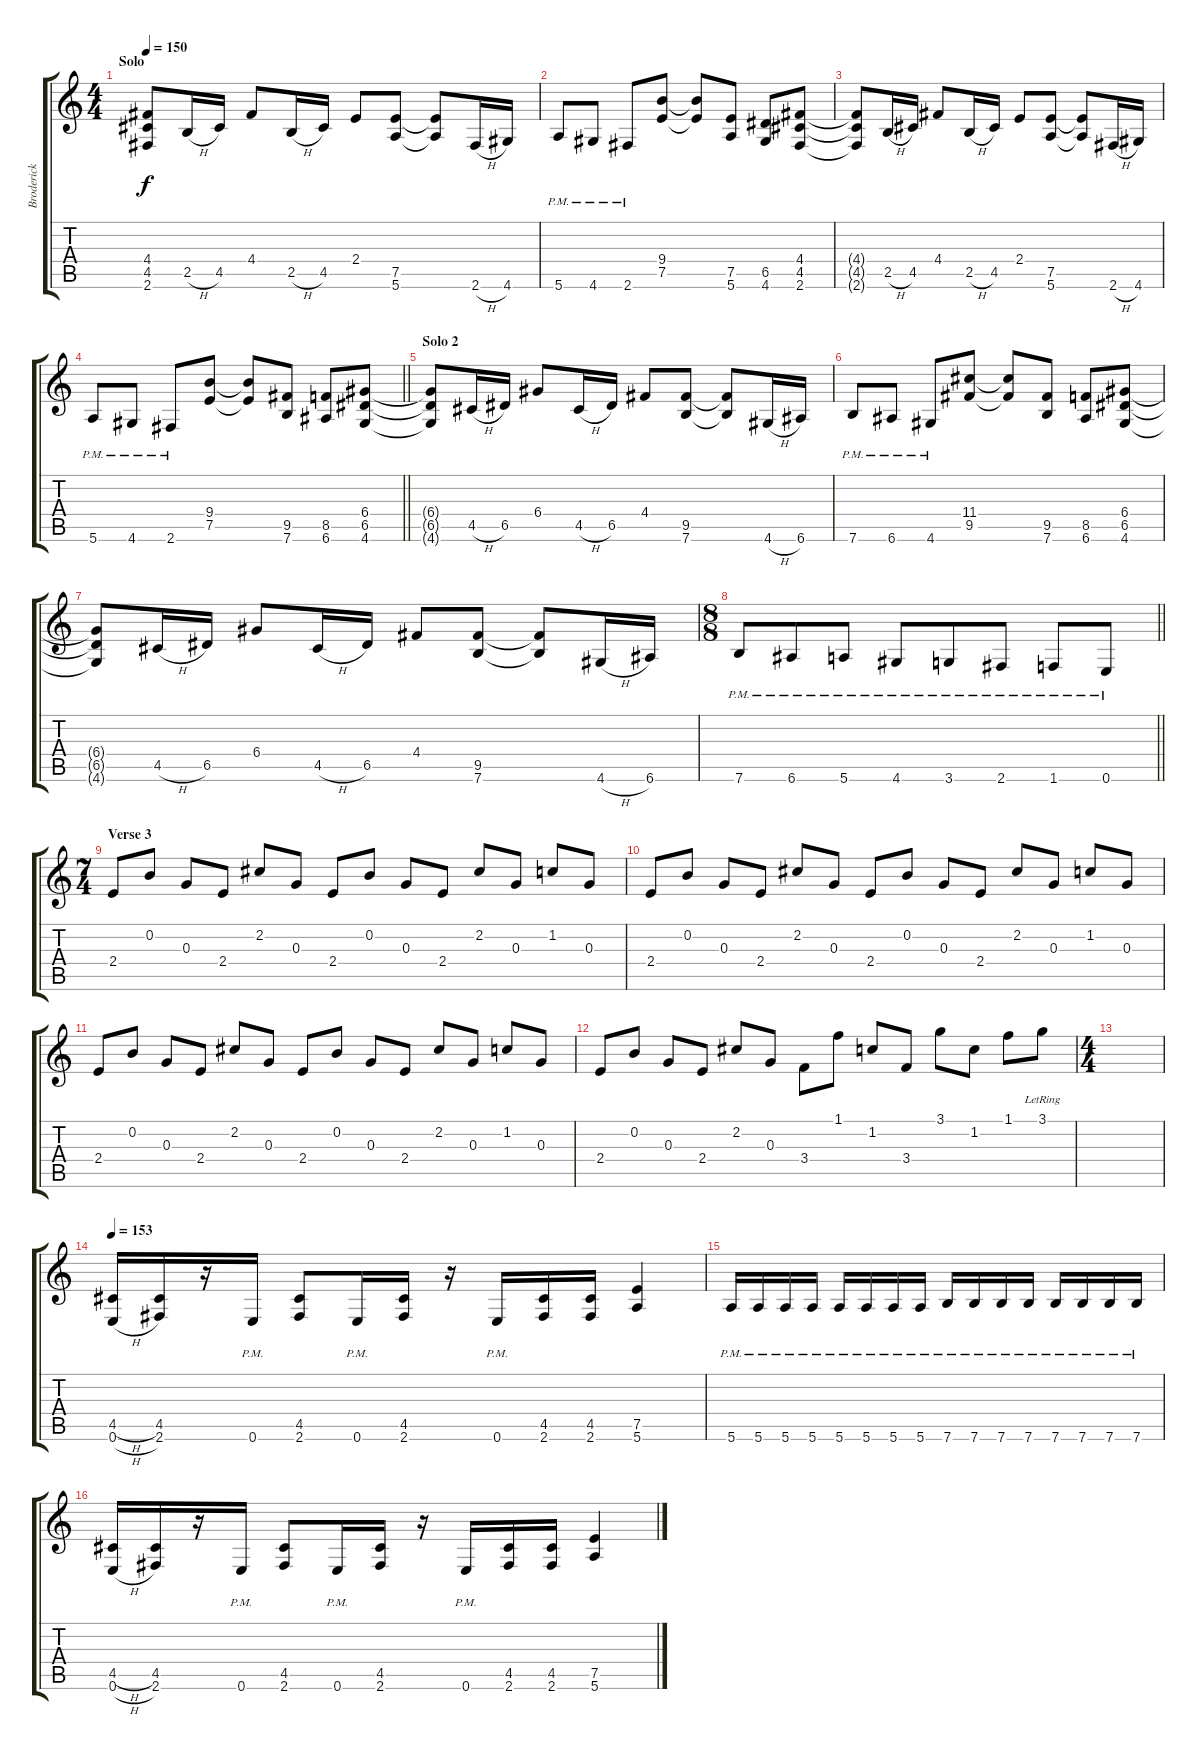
\track ("Broderick" "Broderick") {instrument distortionguitar}
\staff {score tabs}
\tuning (E4 B3 G3 D3 A2 E2) {hide}
\ts (4 4)
\section ("" "Solo")
\tempo 150
\clef g2
\ks c
(4.4{t} 4.5{t} 2.6{t}).8{dy f} 2.5{h}.16 4.5.16 4.4.8 2.5{h}.16 4.5.16 2.4.8 (7.5 5.6).8 (7.5{t} 5.6{t}).8 2.6{h}.16 4.6.16 |
5.6{pm}.8 4.6{pm}.8 2.6{pm}.8 (9.4 7.5).8 (9.4{t} 7.5{t}).8 (7.5 5.6).8 (6.5 4.6).8 (4.4 4.5 2.6).8 |
(4.4{t} 4.5{t} 2.6{t}).8 2.5{h}.16 4.5.16 4.4.8 2.5{h}.16 4.5.16 2.4.8 (7.5 5.6).8 (7.5{t} 5.6{t}).8 2.6{h}.16 4.6.16 |
\barLineRight lightlight
5.6{pm}.8 4.6{pm}.8 2.6{pm}.8 (9.4 7.5).8 (9.4{t} 7.5{t}).8 (9.5 7.6).8 (8.5 6.6).8 (6.4 6.5 4.6).8 |
\section ("" "Solo 2")
(6.4{t} 6.5{t} 4.6{t}).8 4.5{h}.16 6.5.16 6.4.8 4.5{h}.16 6.5.16 4.4.8 (9.5 7.6).8 (9.5{t} 7.6{t}).8 4.6{h}.16 6.6.16 |
7.6{pm}.8 6.6{pm}.8 4.6{pm}.8 (11.4 9.5).8 (11.4{t} 9.5{t}).8 (9.5 7.6).8 (8.5 6.6).8 (6.4 6.5 4.6).8 |
(6.4{t} 6.5{t} 4.6{t}).8 4.5{h}.16 6.5.16 6.4.8 4.5{h}.16 6.5.16 4.4.8 (9.5 7.6).8 (9.5{t} 7.6{t}).8 4.6{h}.16 6.6.16 |
\ts (8 8)
\barLineRight lightlight
7.6{pm}.8 6.6{pm}.8 5.6{pm}.8 4.6{pm}.8 3.6{pm}.8 2.6{pm}.8 1.6{pm}.8 0.6{pm}.8 |
\ts (7 4)
\section ("" "Verse 3")
2.4.8{volume 10 instrument acousticguitarsteel} 0.2.8 0.3.8 2.4.8 2.2.8 0.3.8 2.4.8 0.2.8 0.3.8 2.4.8 2.2.8 0.3.8 1.2.8 0.3.8 |
2.4.8 0.2.8 0.3.8 2.4.8 2.2.8 0.3.8 2.4.8 0.2.8 0.3.8 2.4.8 2.2.8 0.3.8 1.2.8 0.3.8 |
2.4.8 0.2.8 0.3.8 2.4.8 2.2.8 0.3.8 2.4.8 0.2.8 0.3.8 2.4.8 2.2.8 0.3.8 1.2.8 0.3.8 |
2.4.8 0.2.8 0.3.8 2.4.8 2.2.8 0.3.8 3.4.8 1.1.8 1.2.8 3.4.8 3.1.8 1.2.8 1.1.8 3.1{lr}.8 |
\ts (4 4)
|
\tempo 153
(4.5{h} 0.6{h}).16{volume 13 instrument distortionguitar} (4.5 2.6).16 r.16 0.6{pm}.16 (4.5 2.6).8 0.6{pm}.16 (4.5 2.6).16 r.16 0.6{pm}.16 (4.5 2.6).16 (4.5 2.6).16 (7.5 5.6).4 |
5.6{pm}.16 5.6{pm}.16 5.6{pm}.16 5.6{pm}.16 5.6{pm}.16 5.6{pm}.16 5.6{pm}.16 5.6{pm}.16 7.6{pm}.16 7.6{pm}.16 7.6{pm}.16 7.6{pm}.16 7.6{pm}.16 7.6{pm}.16 7.6{pm}.16 7.6{pm}.16 |
(4.5{h} 0.6{h}).16 (4.5 2.6).16 r.16 0.6{pm}.16 (4.5 2.6).8 0.6{pm}.16 (4.5 2.6).16 r.16 0.6{pm}.16 (4.5 2.6).16 (4.5 2.6).16 (7.5 5.6).4
